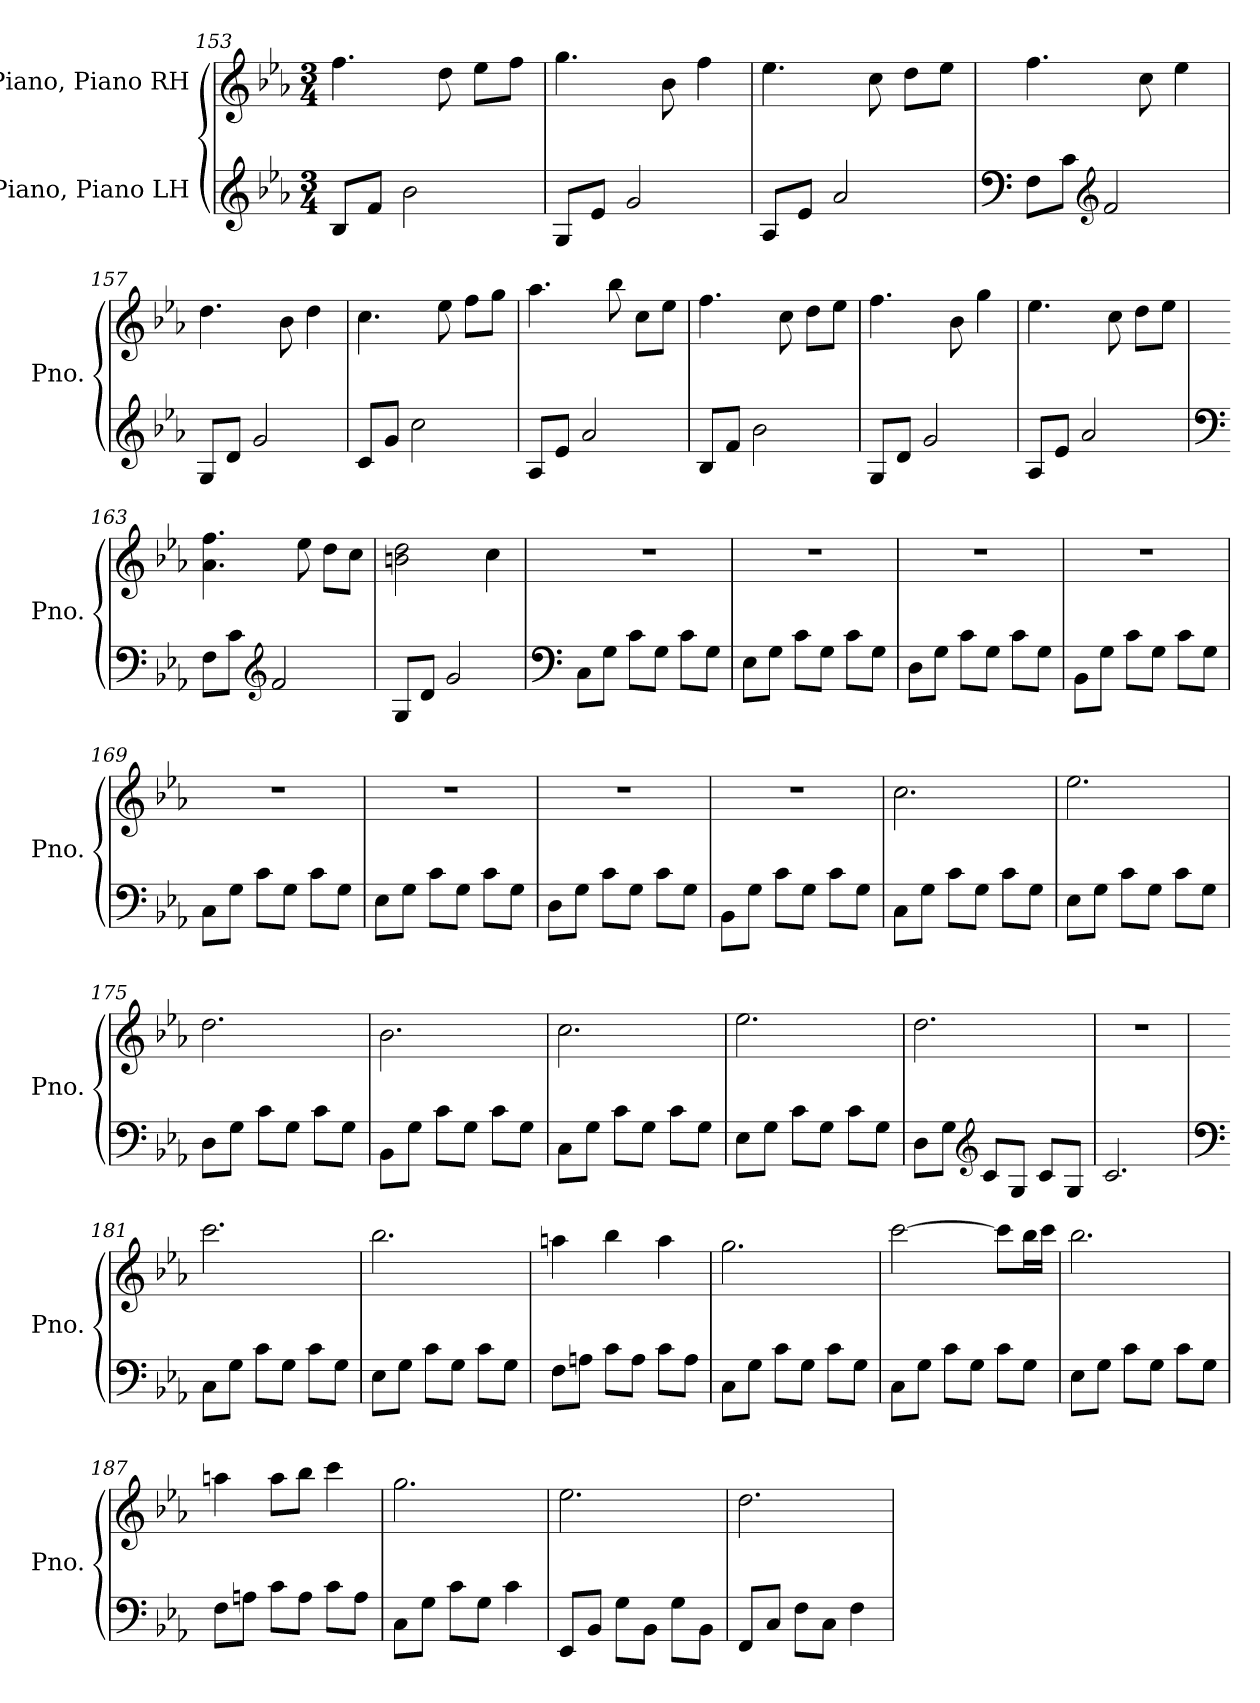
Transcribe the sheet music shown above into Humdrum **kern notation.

**kern	**kern
*part2	*part1
*staff2	*staff1
*I"Piano, Piano LH	*I"Piano, Piano RH
*I'Pno.	*I'Pno.
*clefG2	*clefG2
*k[b-e-a-]	*k[b-e-a-]
*M3/4	*M3/4
=153	=153
8B-/L	4.ff\
8f/J	.
2b-\	.
.	8dd\
.	8ee-\L
.	8ff\J
=154	=154
8G/L	4.gg\
8e-/J	.
2g/	.
.	8b-\
.	4ff\
=155	=155
8A-/L	4.ee-\
8e-/J	.
2a-/	.
.	8cc\
.	8dd\L
.	8ee-\J
!!LO:LB:g=z
=156	=156
*clefF4	*
8F\L	4.ff\
8c\J	.
*clefG2	*
2f/	.
.	8cc\
.	4ee-\
=157	=157
8G/L	4.dd\
8d/J	.
2g/	.
.	8b-\
.	4dd\
=158	=158
8c/L	4.cc\
8g/J	.
2cc\	.
.	8ee-\
.	8ff\L
.	8gg\J
=159	=159
8A-/L	4.aa-\
8e-/J	.
2a-/	.
.	8bb-\
.	8cc\L
.	8ee-\J
=160	=160
8B-/L	4.ff\
8f/J	.
2b-\	.
.	8cc\
.	8dd\L
.	8ee-\J
=161	=161
8G/L	4.ff\
8d/J	.
2g/	.
.	8b-\
.	4gg\
=162	=162
8A-/L	4.ee-\
8e-/J	.
2a-/	.
.	8cc\
.	8dd\L
.	8ee-\J
!!LO:LB:g=z
=163	=163
*clefF4	*
8F\L	4.a-\ 4.ff\
8c\J	.
*clefG2	*
2f/	.
.	8ee-\
.	8dd\L
.	8cc\J
=164	=164
8G/L	2bn\ 2dd\
8d/J	.
2g/	.
.	4cc\
=165	=165
*clefF4	*
8C\L	2.r
8G\J	.
8c\L	.
8G\J	.
8c\L	.
8G\J	.
=166	=166
8E-\L	2.r
8G\J	.
8c\L	.
8G\J	.
8c\L	.
8G\J	.
=167	=167
8D\L	2.r
8G\J	.
8c\L	.
8G\J	.
8c\L	.
8G\J	.
=168	=168
8BB-\L	2.r
8G\J	.
8c\L	.
8G\J	.
8c\L	.
8G\J	.
!!LO:LB:g=z
=169	=169
8C\L	2.r
8G\J	.
8c\L	.
8G\J	.
8c\L	.
8G\J	.
=170	=170
8E-\L	2.r
8G\J	.
8c\L	.
8G\J	.
8c\L	.
8G\J	.
=171	=171
8D\L	2.r
8G\J	.
8c\L	.
8G\J	.
8c\L	.
8G\J	.
=172	=172
8BB-\L	2.r
8G\J	.
8c\L	.
8G\J	.
8c\L	.
8G\J	.
=173	=173
8C\L	2.cc\
8G\J	.
8c\L	.
8G\J	.
8c\L	.
8G\J	.
=174	=174
8E-\L	2.ee-\
8G\J	.
8c\L	.
8G\J	.
8c\L	.
8G\J	.
!!LO:LB:g=z
=175	=175
8D\L	2.dd\
8G\J	.
8c\L	.
8G\J	.
8c\L	.
8G\J	.
=176	=176
8BB-\L	2.b-\
8G\J	.
8c\L	.
8G\J	.
8c\L	.
8G\J	.
=177	=177
8C\L	2.cc\
8G\J	.
8c\L	.
8G\J	.
8c\L	.
8G\J	.
=178	=178
8E-\L	2.ee-\
8G\J	.
8c\L	.
8G\J	.
8c\L	.
8G\J	.
=179	=179
8D\L	2.dd\
8G\J	.
*clefG2	*
8c/L	.
8G/J	.
8c/L	.
8G/J	.
=180	=180
2.c/	2.r
!!LO:PB:g=z
=181	=181
*clefF4	*
8C\L	2.ccc\
8G\J	.
8c\L	.
8G\J	.
8c\L	.
8G\J	.
=182	=182
8E-\L	2.bb-\
8G\J	.
8c\L	.
8G\J	.
8c\L	.
8G\J	.
=183	=183
8F\L	4aan\
8An\J	.
8c\L	4bb-\
8A\J	.
8c\L	4aa\
8A\J	.
=184	=184
8C\L	2.gg\
8G\J	.
8c\L	.
8G\J	.
8c\L	.
8G\J	.
=185	=185
8C\L	[2ccc\
8G\J	.
8c\L	.
8G\J	.
8c\L	8ccc\L]
8G\J	16bb-\L
.	16ccc\JJ
=186	=186
8E-\L	2.bb-\
8G\J	.
8c\L	.
8G\J	.
8c\L	.
8G\J	.
!!LO:LB:g=z
=187	=187
8F\L	4aan\
8An\J	.
8c\L	8aa\L
8A\J	8bb-\J
8c\L	4ccc\
8A\J	.
=188	=188
8C\L	2.gg\
8G\J	.
8c\L	.
8G\J	.
4c\	.
=189	=189
8EE-/L	2.ee-\
8BB-/J	.
8G\L	.
8BB-\J	.
8G\L	.
8BB-\J	.
=190	=190
8FF/L	2.dd\
8C/J	.
8F\L	.
8C\J	.
4F\	.
=	=
*-	*-
